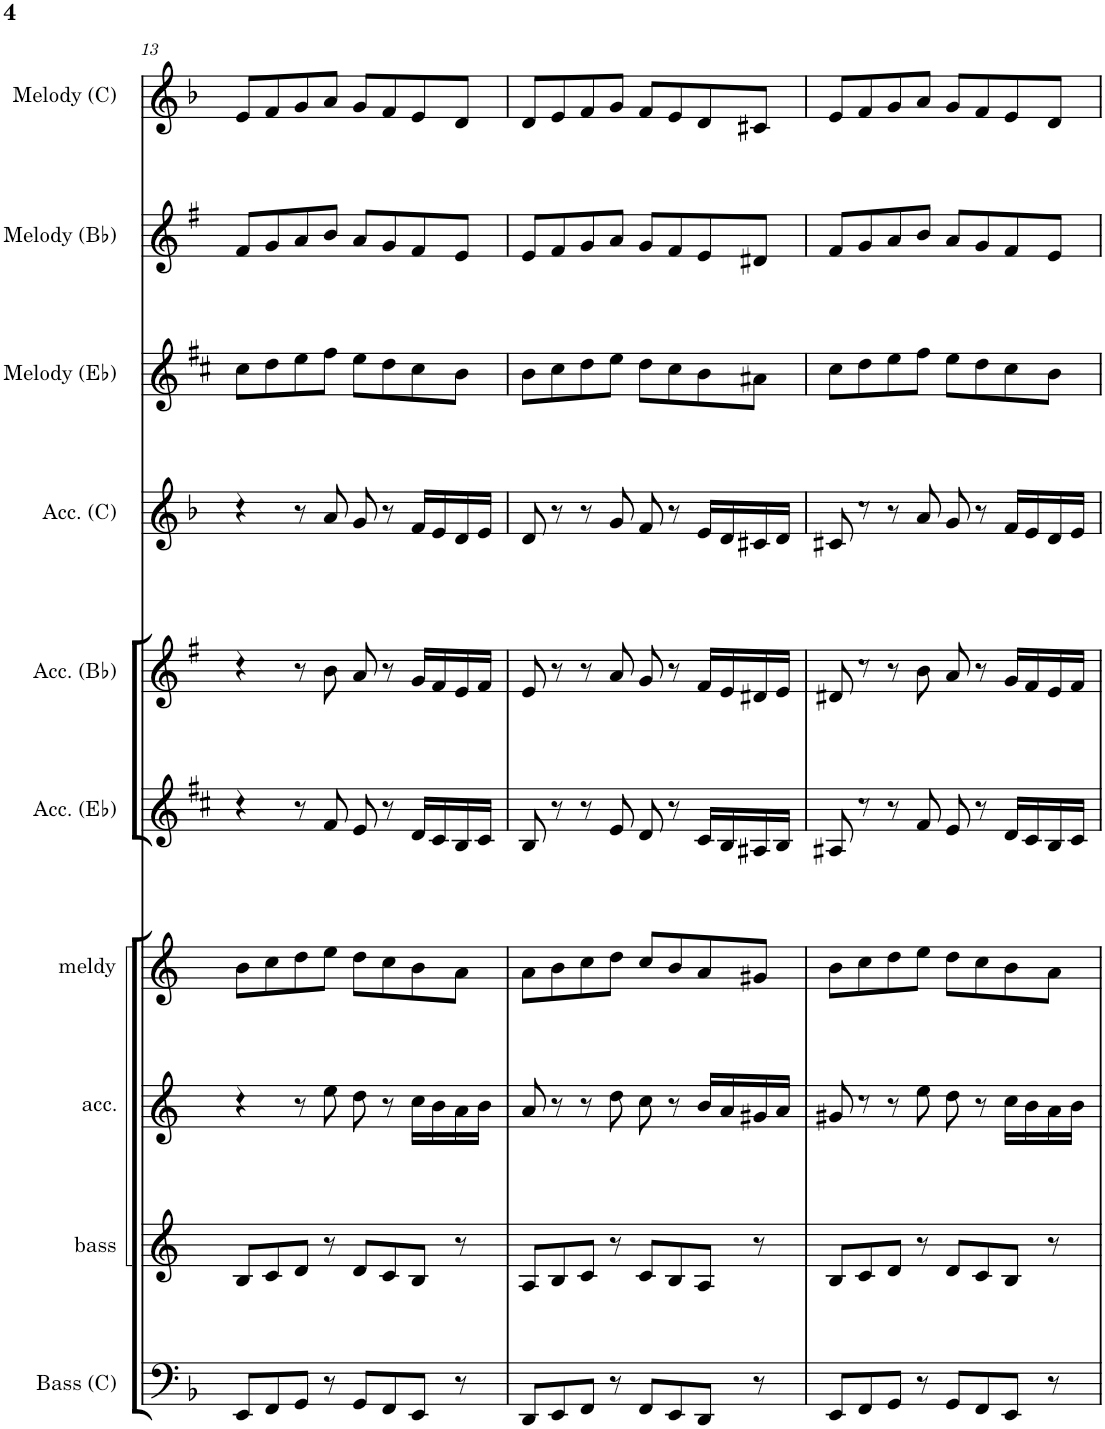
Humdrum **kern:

**kern	**kern	**kern	**kern	**kern	**kern	**kern	**kern	**kern	**kern
*part10	*part9	*part8	*part7	*part6	*part5	*part4	*part3	*part2	*part1
*staff10	*staff9	*staff8	*staff7	*staff6	*staff5	*staff4	*staff3	*staff2	*staff1
*I"Bass (C)	*I"Bass (F)	*I"Accompaniment (F)	*I"Melody (F)	*I"Accompaniment (Eb)	*I"Accompaniment (Bb)	*I"Accompaniment (C)	*I"Melody (Eb)	*I"Melody (Bb)	*I"Melody (C)
*I'Bass (C)	*I'bass	*I'acc.	*I'meldy	*I'Acc. (Eb)	*I'Acc. (Bb)	*I'Acc. (C)	*I'Melody (Eb)	*I'Melody (Bb)	*I'Melody (C)
!!LO:PB:g=z
*clefF4	*clefG2	*clefG2	*clefG2	*clefG2	*clefG2	*clefG2	*clefG2	*clefG2	*clefG2
*	*Trd4c7	*Trd4c7	*Trd4c7	*Trd5c9	*Trd8c14	*	*Trd5c9	*Trd1c2	*
*k[b-]	*k[]	*k[]	*k[]	*k[f#c#]	*k[f#]	*k[b-]	*k[f#c#]	*k[f#]	*k[b-]
*M4/4	*M4/4	*M4/4	*M4/4	*M4/4	*M4/4	*M4/4	*M4/4	*M4/4	*M4/4
=13	=13	=13	=13	=13	=13	=13	=13	=13	=13
8EE/L	8B/L	4rcc	8b\L	4rcc	4rcc	4rcc	8cc#\L	8f#/L	8e/L
8FF/	8c/	.	8cc\	.	.	.	8dd\	8g/	8f/
8GG/J	8d/J	8r	8dd\	8r	8r	8r	8ee\	8a/	8g/
8r	8r	8ee\	8ee\J	8f#/	8b\	8a/	8ff#\J	8b/J	8a/J
8GG/L	8d/L	8dd\	8dd\L	8e/	8a/	8g/	8ee\L	8a/L	8g/L
8FF/	8c/	8r	8cc\	8r	8r	8r	8dd\	8g/	8f/
8EE/J	8B/J	16cc\LL	8b\	16d/LL	16g/LL	16f/LL	8cc#\	8f#/	8e/
.	.	16b\	.	16c#/	16f#/	16e/	.	.	.
8r	8r	16a\	8a\J	16B/	16e/	16d/	8b\J	8e/J	8d/J
.	.	16b\JJ	.	16c#/JJ	16f#/JJ	16e/JJ	.	.	.
=14	=14	=14	=14	=14	=14	=14	=14	=14	=14
8DD/L	8A/L	8a/	8a\L	8B/	8e/	8d/	8b\L	8e/L	8d/L
8EE/	8B/	8r	8b\	8r	8r	8r	8cc#\	8f#/	8e/
8FF/J	8c/J	8r	8cc\	8r	8r	8r	8dd\	8g/	8f/
8r	8r	8dd\	8dd\J	8e/	8a/	8g/	8ee\J	8a/J	8g/J
8FF/L	8c/L	8cc\	8cc/L	8d/	8g/	8f/	8dd\L	8g/L	8f/L
8EE/	8B/	8r	8b/	8r	8r	8r	8cc#\	8f#/	8e/
8DD/J	8A/J	16b/LL	8a/	16c#/LL	16f#/LL	16e/LL	8b\	8e/	8d/
.	.	16a/	.	16B/	16e/	16d/	.	.	.
8r	8r	16g#X/	8g#X/J	16A#X/	16d#X/	16c#X/	8a#X\J	8d#X/J	8c#X/J
.	.	16a/JJ	.	16B/JJ	16e/JJ	16d/JJ	.	.	.
=15	=15	=15	=15	=15	=15	=15	=15	=15	=15
8EE/L	8B/L	8g#X/	8b\L	8A#X/	8d#X/	8c#X/	8cc#\L	8f#/L	8e/L
8FF/	8c/	8rcc	8cc\	8rcc	8rcc	8rcc	8dd\	8g/	8f/
8GG/J	8d/J	8r	8dd\	8r	8r	8r	8ee\	8a/	8g/
8r	8r	8ee\	8ee\J	8f#/	8b\	8a/	8ff#\J	8b/J	8a/J
8GG/L	8d/L	8dd\	8dd\L	8e/	8a/	8g/	8ee\L	8a/L	8g/L
8FF/	8c/	8r	8cc\	8r	8r	8r	8dd\	8g/	8f/
8EE/J	8B/J	16cc\LL	8b\	16d/LL	16g/LL	16f/LL	8cc#\	8f#/	8e/
.	.	16b\	.	16c#/	16f#/	16e/	.	.	.
8r	8r	16a\	8a\J	16B/	16e/	16d/	8b\J	8e/J	8d/J
.	.	16b\JJ	.	16c#/JJ	16f#/JJ	16e/JJ	.	.	.
=	=	=	=	=	=	=	=	=	=
*-	*-	*-	*-	*-	*-	*-	*-	*-	*-
